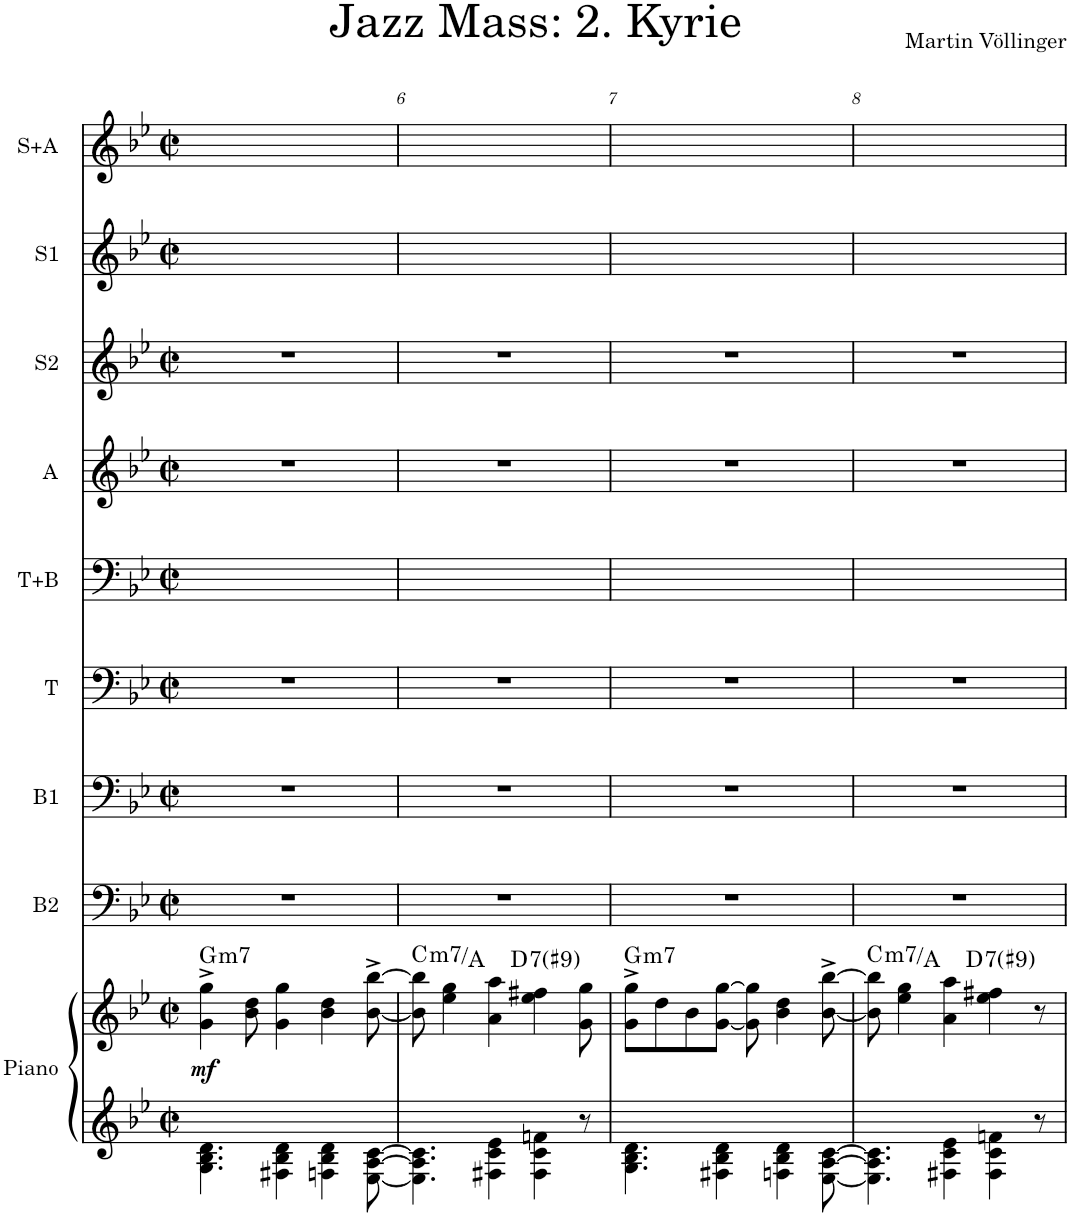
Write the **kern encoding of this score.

**kern	**kern	**dynam	**harte	**kern	**kern	**kern	**kern	**kern	**kern	**kern	**kern
*part9	*part9	*part9	*part9	*part8	*part7	*part6	*part5	*part4	*part3	*part2	*part1
*staff10	*staff9	*staff9/10	*	*staff8	*staff7	*staff6	*staff5	*staff4	*staff3	*staff2	*staff1
*I"Piano	*	*	*	*I"B2	*I"B1	*I"T	*I"T+B	*I"A	*I"S2	*I"S1	*I"S+A
*I'P	*	*	*	*I'B2	*I'B1	*I'T	*I'T+B	*I'A	*I'S2	*I'S1	*I'S+A
*clefG2	*clefG2	*	*	*clefF4	*clefF4	*clefF4	*clefF4	*clefG2	*clefG2	*clefG2	*clefG2
*k[b-e-]	*k[b-e-]	*	*	*k[b-e-]	*k[b-e-]	*k[b-e-]	*k[b-e-]	*k[b-e-]	*k[b-e-]	*k[b-e-]	*k[b-e-]
*M2/2	*M2/2	*	*	*M2/2	*M2/2	*M2/2	*M2/2	*M2/2	*M2/2	*M2/2	*M2/2
*met(c|)	*met(c|)	*	*	*met(c|)	*met(c|)	*met(c|)	*met(c|)	*met(c|)	*met(c|)	*met(c|)	*met(c|)
=5	=5	=5	=5	=5	=5	=5	=5	=5	=5	=5	=5
!	!	!LO:DY:b	!LO:H:kt=m7	!	!	!	!	!	!	!	!
4.G\ 4.B-\ 4.d\	4g\^ 4gg\^	mf	G:min7	1r	1r	1r	1ryy	1r	1r	1ryy	1ryy
.	8b-\ 8dd\	.	.	.	.	.	.	.	.	.	.
4F#X\ 4B-\ 4d\	4g\ 4gg\	.	.	.	.	.	.	.	.	.	.
4Fn\ 4B-\ 4d\	4b-\ 4dd\	.	.	.	.	.	.	.	.	.	.
[8E-\ [8A\ [8c\	[8b-\^ [8bb-\^	.	.	.	.	.	.	.	.	.	.
=6	=6	=6	=6	=6	=6	=6	=6	=6	=6	=6	=6
!	!	!	!LO:H:kt=m7	!	!	!	!	!	!	!	!
*	*^	*	*	*	*	*	*	*	*	*	*
4.E-\] 4.A\] 4.c\]	8b-\] 8bb-\]	2ryy	.	C:min7/6	1r	1r	1r	1ryy	1r	1r	1ryy	1ryy
.	4ee-\ 4gg\	.	.	.	.	.	.	.	.	.	.	.
4F#X\ 4c\ 4e-\	4a\ 4aa\	.	.	.	.	.	.	.	.	.	.	.
!	!	!	!	!LO:H:kt=7	!	!	!	!	!	!	!	!
.	.	2ryy	.	D:7	.	.	.	.	.	.	.	.
4F#\ 4c\ 4fn\	4ee-\ 4ff#X\	.	.	.	.	.	.	.	.	.	.	.
8r	8g\ 8gg\	.	.	.	.	.	.	.	.	.	.	.
=7	=7	=7	=7	=7	=7	=7	=7	=7	=7	=7	=7	=7
!	!	!	!	!LO:H:kt=m7	!	!	!	!	!	!	!	!
*	*v	*v	*	*	*	*	*	*	*	*	*	*
4.G\ 4.B-\ 4.d\	8g\^ 8gg\^L	.	G:min7	1r	1r	1r	1ryy	1r	1r	1ryy	1ryy
.	8dd\	.	.	.	.	.	.	.	.	.	.
.	8b-\	.	.	.	.	.	.	.	.	.	.
4F#X\ 4B-\ 4d\	[8g\ [8gg\J	.	.	.	.	.	.	.	.	.	.
.	8g\] 8gg\]	.	.	.	.	.	.	.	.	.	.
4Fn\ 4B-\ 4d\	4b-\ 4dd\	.	.	.	.	.	.	.	.	.	.
[8E-\ [8A\ [8c\	[8b-\^ [8bb-\^	.	.	.	.	.	.	.	.	.	.
=8	=8	=8	=8	=8	=8	=8	=8	=8	=8	=8	=8
!	!	!	!LO:H:kt=m7	!	!	!	!	!	!	!	!
*	*^	*	*	*	*	*	*	*	*	*	*
4.E-\] 4.A\] 4.c\]	8b-\] 8bb-\]	2ryy	.	C:min7/6	1r	1r	1r	1ryy	1r	1r	1ryy	1ryy
.	4ee-\ 4gg\	.	.	.	.	.	.	.	.	.	.	.
4F#X\ 4c\ 4e-\	4a\ 4aa\	.	.	.	.	.	.	.	.	.	.	.
!	!	!	!	!LO:H:kt=7	!	!	!	!	!	!	!	!
.	.	2ryy	.	D:7	.	.	.	.	.	.	.	.
4F#\ 4c\ 4fn\	4ee-\ 4ff#X\	.	.	.	.	.	.	.	.	.	.	.
8r	8r	.	.	.	.	.	.	.	.	.	.	.
*	*v	*v	*	*	*	*	*	*	*	*	*	*
=	=	=	=	=	=	=	=	=	=	=	=
*-	*-	*-	*-	*-	*-	*-	*-	*-	*-	*-	*-
